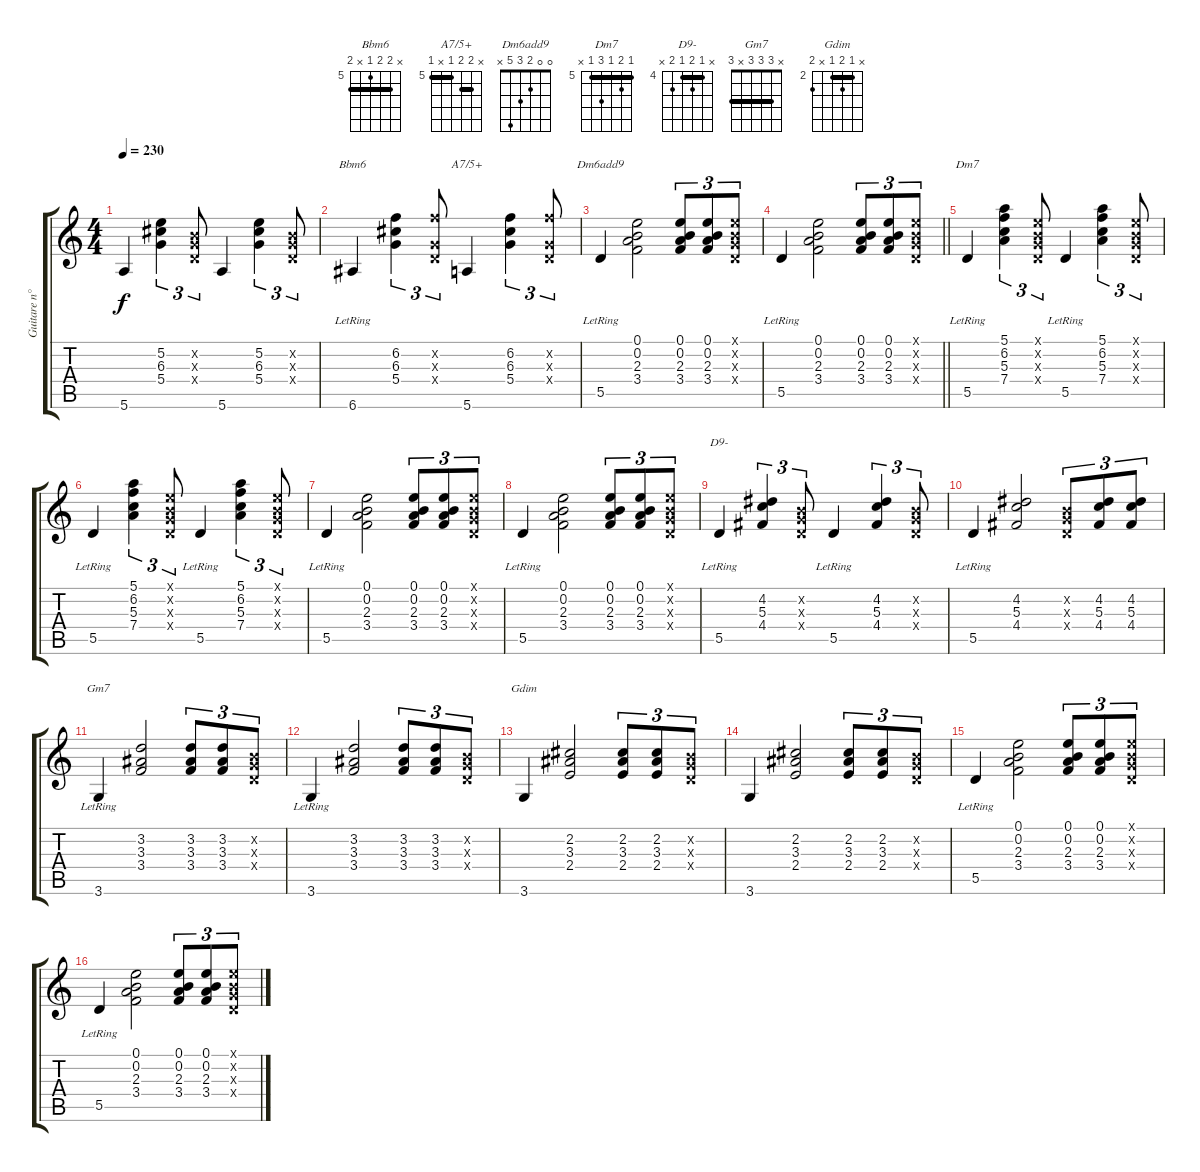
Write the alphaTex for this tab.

\track ("Guitare n°2" "Guitare n°") {instrument acousticguitarsteel}
\staff {score tabs}
\tuning (E4 B3 G3 D3 A2 E2) {hide}
\chord ("Bbm6" x 6 6 5 x 6) {firstfret 5 barre 6}
\chord ("A7/5+" x 6 6 5 x 5) {firstfret 5 barre (5 6)}
\chord ("Dm6add9" 0 0 2 3 5 x)
\chord ("Dm7" 5 6 5 7 5 x) {firstfret 5 barre 5}
\chord ("D9-" x 4 5 4 5 x) {firstfret 4 barre 4}
\chord ("Gm7" x 3 3 3 x 3) {barre 3}
\chord ("Gdim" x 2 3 2 x 3) {firstfret 2 barre 2}
\ts (4 4)
\tempo 230
\clef g2
\ks c
5.6.4{dy f} (5.2 6.3 5.4).4{tu (3 2)} (0.2{x} 0.3{x} 0.4{x}).8{tu (3 2)} 5.6.4 (5.2 6.3 5.4).4{tu (3 2)} (0.2{x} 0.3{x} 0.4{x}).8{tu (3 2)} |
6.6{lr}.4{ch "Bbm6"} (6.2 6.3 5.4).4{tu (3 2)} (6.2{x} 0.3{x} 0.4{x}).8{tu (3 2)} 5.6.4{ch "A7/5+"} (6.2 6.3 5.4).4{tu (3 2)} (6.2{x} 0.3{x} 0.4{x}).8{tu (3 2)} |
5.5{lr}.4{ch "Dm6add9"} (0.1 0.2 2.3 3.4).2 (0.1 0.2 2.3 3.4).8{tu (3 2)} (0.1 0.2 2.3 3.4).8{tu (3 2)} (0.1{x} 0.2{x} 0.3{x} 0.4{x}).8{tu (3 2)} |
\barLineRight lightlight
5.5{lr}.4 (0.1 0.2 2.3 3.4).2 (0.1 0.2 2.3 3.4).8{tu (3 2)} (0.1 0.2 2.3 3.4).8{tu (3 2)} (0.1{x} 0.2{x} 0.3{x} 0.4{x}).8{tu (3 2)} |
5.5{lr}.4{ch "Dm7"} (5.1 6.2 5.3 7.4).4{tu (3 2)} (0.1{x} 0.2{x} 0.3{x} 0.4{x}).8{tu (3 2)} 5.5{lr}.4 (5.1 6.2 5.3 7.4).4{tu (3 2)} (0.1{x} 0.2{x} 0.3{x} 0.4{x}).8{tu (3 2)} |
5.5{lr}.4 (5.1 6.2 5.3 7.4).4{tu (3 2)} (0.1{x} 0.2{x} 0.3{x} 0.4{x}).8{tu (3 2)} 5.5{lr}.4 (5.1 6.2 5.3 7.4).4{tu (3 2)} (0.1{x} 0.2{x} 0.3{x} 0.4{x}).8{tu (3 2)} |
5.5{lr}.4 (0.1 0.2 2.3 3.4).2 (0.1 0.2 2.3 3.4).8{tu (3 2)} (0.1 0.2 2.3 3.4).8{tu (3 2)} (0.1{x} 0.2{x} 0.3{x} 0.4{x}).8{tu (3 2)} |
5.5{lr}.4 (0.1 0.2 2.3 3.4).2 (0.1 0.2 2.3 3.4).8{tu (3 2)} (0.1 0.2 2.3 3.4).8{tu (3 2)} (0.1{x} 0.2{x} 0.3{x} 0.4{x}).8{tu (3 2)} |
5.5{lr}.4{ch "D9-"} (4.2 5.3 4.4).4{tu (3 2)} (0.2{x} 0.3{x} 0.4{x}).8{tu (3 2)} 5.5{lr}.4 (4.2 5.3 4.4).4{tu (3 2)} (0.2{x} 0.3{x} 0.4{x}).8{tu (3 2)} |
5.5{lr}.4 (4.2 5.3 4.4).2 (0.2{x} 0.3{x} 0.4{x}).8{tu (3 2)} (4.2 5.3 4.4).8{tu (3 2)} (4.2 5.3 4.4).8{tu (3 2)} |
3.6{lr}.4{ch "Gm7"} (3.2 3.3 3.4).2 (3.2 3.3 3.4).8{tu (3 2)} (3.2 3.3 3.4).8{tu (3 2)} (0.2{x} 0.3{x} 0.4{x}).8{tu (3 2)} |
3.6{lr}.4 (3.2 3.3 3.4).2 (3.2 3.3 3.4).8{tu (3 2)} (3.2 3.3 3.4).8{tu (3 2)} (0.2{x} 0.3{x} 0.4{x}).8{tu (3 2)} |
3.6.4{ch "Gdim"} (2.2 3.3 2.4).2 (2.2 3.3 2.4).8{tu (3 2)} (2.2 3.3 2.4).8{tu (3 2)} (0.2{x} 0.3{x} 0.4{x}).8{tu (3 2)} |
3.6.4 (2.2 3.3 2.4).2 (2.2 3.3 2.4).8{tu (3 2)} (2.2 3.3 2.4).8{tu (3 2)} (0.2{x} 0.3{x} 0.4{x}).8{tu (3 2)} |
5.5{lr}.4 (0.1 0.2 2.3 3.4).2 (0.1 0.2 2.3 3.4).8{tu (3 2)} (0.1 0.2 2.3 3.4).8{tu (3 2)} (0.1{x} 0.2{x} 0.3{x} 0.4{x}).8{tu (3 2)} |
5.5{lr}.4 (0.1 0.2 2.3 3.4).2 (0.1 0.2 2.3 3.4).8{tu (3 2)} (0.1 0.2 2.3 3.4).8{tu (3 2)} (0.1{x} 0.2{x} 0.3{x} 0.4{x}).8{tu (3 2)}
